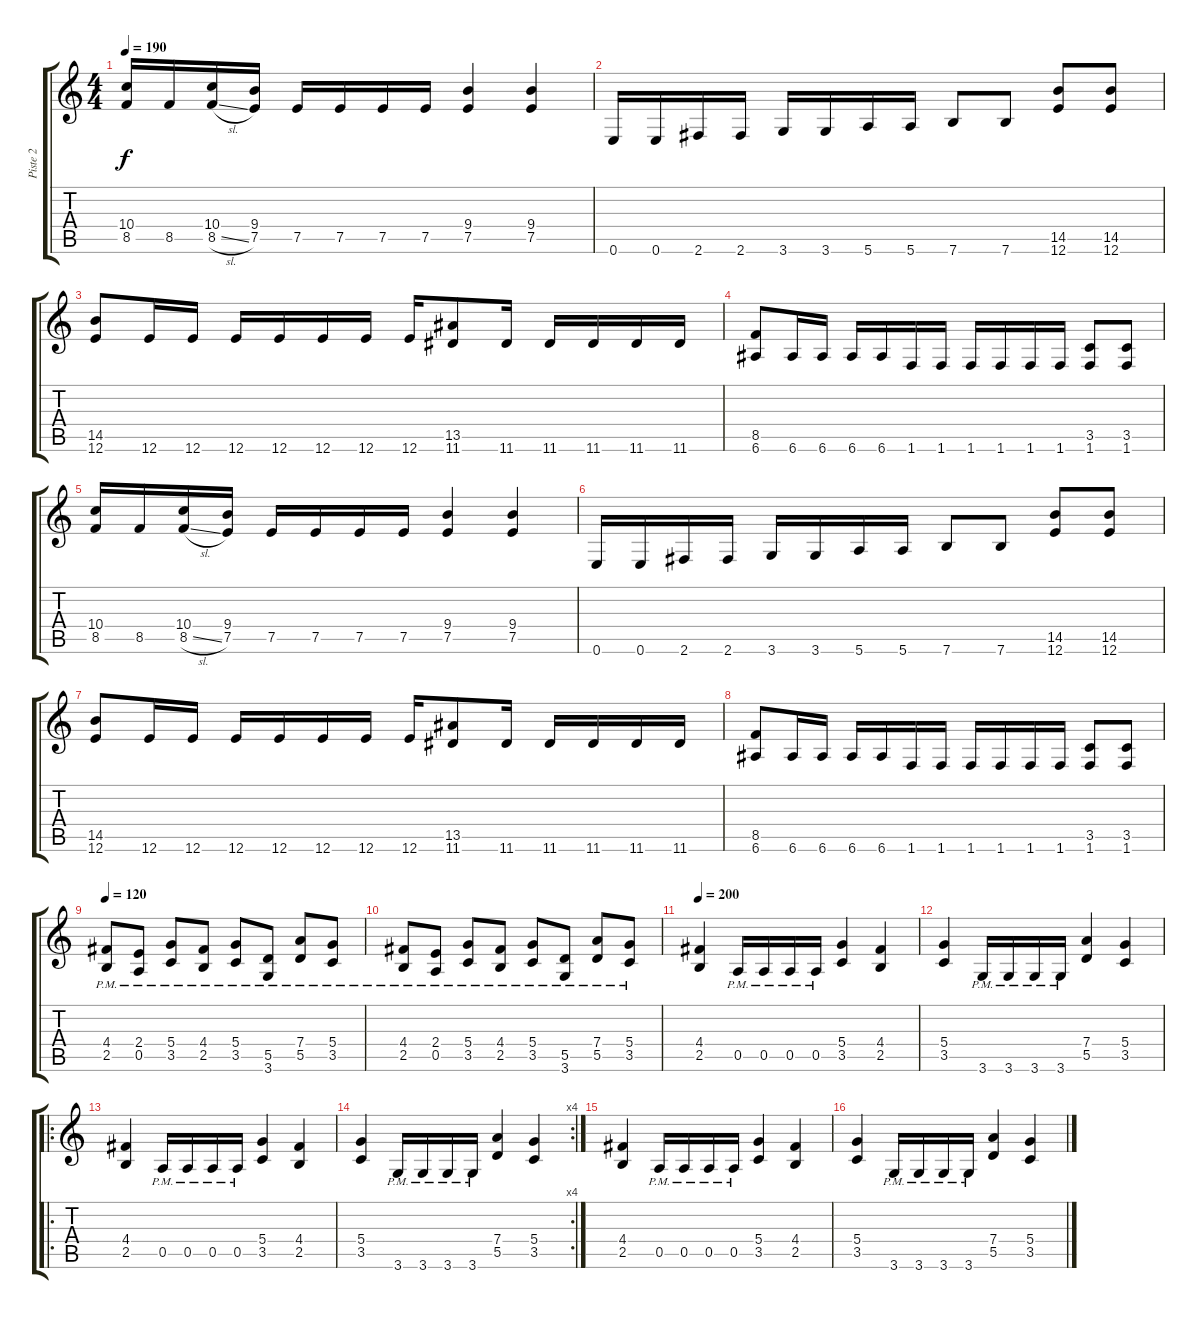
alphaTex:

\track ("Piste 2" "Piste 2") {instrument distortionguitar}
\staff {score tabs}
\tuning (E4 B3 G3 D3 A2 E2) {hide}
\ts (4 4)
\tempo 190
\clef g2
\ks c
(10.4 8.5).16{dy f} 8.5.16 (10.4 8.5{sl}).16 (9.4 7.5).16 7.5.16 7.5.16 7.5.16 7.5.16 (9.4 7.5).4 (9.4 7.5).4 |
0.6.16 0.6.16 2.6.16 2.6.16 3.6.16 3.6.16 5.6.16 5.6.16 7.6.8 7.6.8 (14.5 12.6).8 (14.5 12.6).8 |
(14.5 12.6).8 12.6.16 12.6.16 12.6.16 12.6.16 12.6.16 12.6.16 12.6.16 (13.5 11.6).8 11.6.16 11.6.16 11.6.16 11.6.16 11.6.16 |
(8.5 6.6).8 6.6.16 6.6.16 6.6.16 6.6.16 1.6.16 1.6.16 1.6.16 1.6.16 1.6.16 1.6.16 (3.5 1.6).8 (3.5 1.6).8 |
(10.4 8.5).16 8.5.16 (10.4 8.5{sl}).16 (9.4 7.5).16 7.5.16 7.5.16 7.5.16 7.5.16 (9.4 7.5).4 (9.4 7.5).4 |
0.6.16 0.6.16 2.6.16 2.6.16 3.6.16 3.6.16 5.6.16 5.6.16 7.6.8 7.6.8 (14.5 12.6).8 (14.5 12.6).8 |
(14.5 12.6).8 12.6.16 12.6.16 12.6.16 12.6.16 12.6.16 12.6.16 12.6.16 (13.5 11.6).8 11.6.16 11.6.16 11.6.16 11.6.16 11.6.16 |
(8.5 6.6).8 6.6.16 6.6.16 6.6.16 6.6.16 1.6.16 1.6.16 1.6.16 1.6.16 1.6.16 1.6.16 (3.5 1.6).8 (3.5 1.6).8 |
\tempo 120
(4.4{pm} 2.5{pm}).8 (2.4{pm} 0.5{pm}).8 (5.4{pm} 3.5{pm}).8 (4.4{pm} 2.5{pm}).8 (5.4{pm} 3.5{pm}).8 (5.5{pm} 3.6{pm}).8 (7.4{pm} 5.5{pm}).8 (5.4{pm} 3.5{pm}).8 |
(4.4{pm} 2.5{pm}).8 (2.4{pm} 0.5{pm}).8 (5.4{pm} 3.5{pm}).8 (4.4{pm} 2.5{pm}).8 (5.4{pm} 3.5{pm}).8 (5.5{pm} 3.6{pm}).8 (7.4{pm} 5.5{pm}).8 (5.4{pm} 3.5{pm}).8 |
\tempo 200
(4.4 2.5).4 0.5{pm}.16 0.5{pm}.16 0.5{pm}.16 0.5{pm}.16 (5.4 3.5).4 (4.4 2.5).4 |
(5.4 3.5).4 3.6{pm}.16 3.6{pm}.16 3.6{pm}.16 3.6{pm}.16 (7.4 5.5).4 (5.4 3.5).4 |
\ro
(4.4 2.5).4 0.5{pm}.16 0.5{pm}.16 0.5{pm}.16 0.5{pm}.16 (5.4 3.5).4 (4.4 2.5).4 |
\rc 4
(5.4 3.5).4 3.6{pm}.16 3.6{pm}.16 3.6{pm}.16 3.6{pm}.16 (7.4 5.5).4 (5.4 3.5).4 |
(4.4 2.5).4 0.5{pm}.16 0.5{pm}.16 0.5{pm}.16 0.5{pm}.16 (5.4 3.5).4 (4.4 2.5).4 |
(5.4 3.5).4 3.6{pm}.16 3.6{pm}.16 3.6{pm}.16 3.6{pm}.16 (7.4 5.5).4 (5.4 3.5).4
